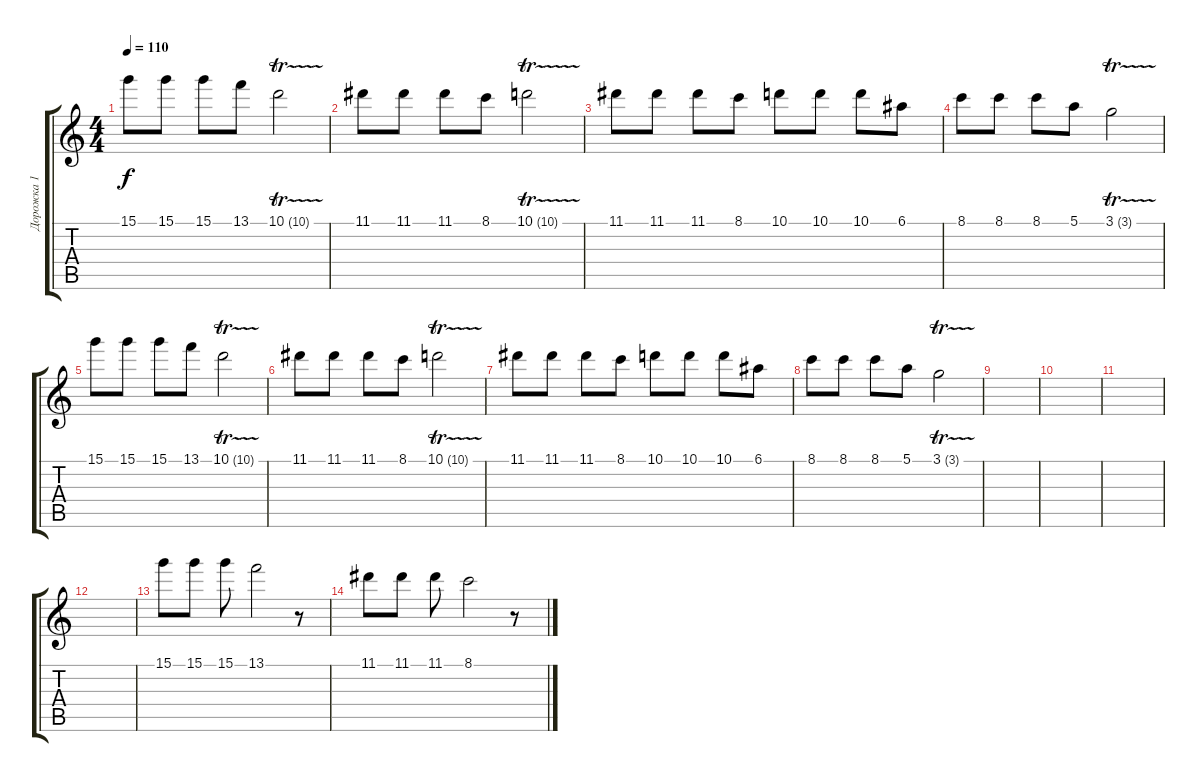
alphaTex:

\track ("Дорожка 1" "Дорожка 1") {instrument acousticguitarsteel}
\staff {score tabs}
\tuning (E4 B3 G3 D3 A2 E2) {hide}
\ts (4 4)
\tempo 110
\clef g2
\ks c
15.1.8{dy f} 15.1.8 15.1.8 13.1.8 10.1{tr (10 64)}.2 |
11.1.8 11.1.8 11.1.8 8.1.8 10.1{tr (10 64)}.2 |
11.1.8 11.1.8 11.1.8 8.1.8 10.1.8 10.1.8 10.1.8 6.1.8 |
8.1.8 8.1.8 8.1.8 5.1.8 3.1{tr (3 64)}.2 |
15.1.8 15.1.8 15.1.8 13.1.8 10.1{tr (10 64)}.2 |
11.1.8 11.1.8 11.1.8 8.1.8 10.1{tr (10 64)}.2 |
11.1.8 11.1.8 11.1.8 8.1.8 10.1.8 10.1.8 10.1.8 6.1.8 |
8.1.8 8.1.8 8.1.8 5.1.8 3.1{tr (3 64)}.2 |
|
|
|
|
15.1.8 15.1.8 15.1.8 13.1.2 r.8 |
11.1.8 11.1.8 11.1.8 8.1.2 r.8
